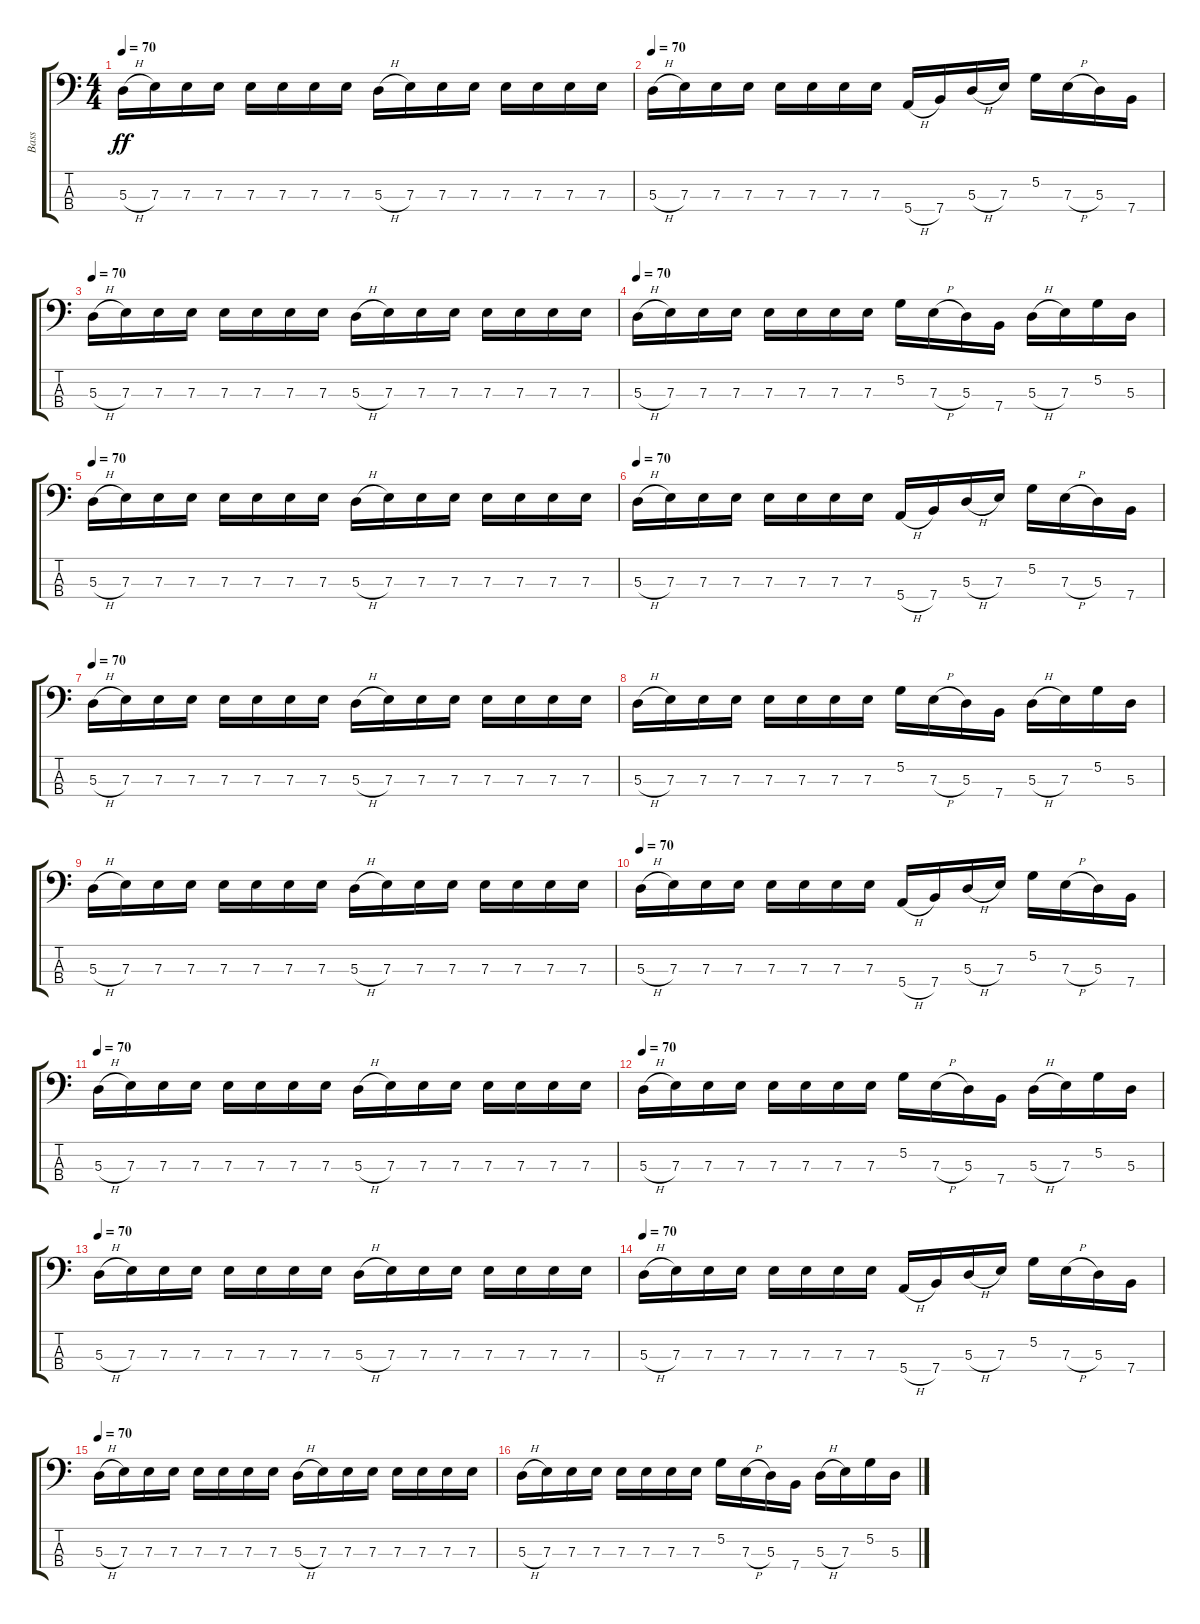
\track ("Bass" "Bass") {instrument electricbassfinger}
\staff {score tabs}
\tuning (G2 D2 A1 E1) {hide}
\ts (4 4)
\tempo 70
\clef f4
\ks c
5.3{h}.16{dy ff} 7.3.16 7.3.16 7.3.16 7.3.16 7.3.16 7.3.16 7.3.16 5.3{h}.16 7.3.16 7.3.16 7.3.16 7.3.16 7.3.16 7.3.16 7.3.16 |
\tempo 70
5.3{h}.16 7.3.16 7.3.16 7.3.16 7.3.16 7.3.16 7.3.16 7.3.16 5.4{h}.16 7.4.16 5.3{h}.16 7.3.16 5.2.16 7.3{h}.16 5.3.16 7.4.16 |
\tempo 70
5.3{h}.16 7.3.16 7.3.16 7.3.16 7.3.16 7.3.16 7.3.16 7.3.16 5.3{h}.16 7.3.16 7.3.16 7.3.16 7.3.16 7.3.16 7.3.16 7.3.16 |
\tempo 70
5.3{h}.16 7.3.16 7.3.16 7.3.16 7.3.16 7.3.16 7.3.16 7.3.16 5.2.16 7.3{h}.16 5.3.16 7.4.16 5.3{h}.16 7.3.16 5.2.16 5.3.16 |
\tempo 70
5.3{h}.16 7.3.16 7.3.16 7.3.16 7.3.16 7.3.16 7.3.16 7.3.16 5.3{h}.16 7.3.16 7.3.16 7.3.16 7.3.16 7.3.16 7.3.16 7.3.16 |
\tempo 70
5.3{h}.16 7.3.16 7.3.16 7.3.16 7.3.16 7.3.16 7.3.16 7.3.16 5.4{h}.16 7.4.16 5.3{h}.16 7.3.16 5.2.16 7.3{h}.16 5.3.16 7.4.16 |
\tempo 70
5.3{h}.16 7.3.16 7.3.16 7.3.16 7.3.16 7.3.16 7.3.16 7.3.16 5.3{h}.16 7.3.16 7.3.16 7.3.16 7.3.16 7.3.16 7.3.16 7.3.16 |
5.3{h}.16 7.3.16 7.3.16 7.3.16 7.3.16 7.3.16 7.3.16 7.3.16 5.2.16 7.3{h}.16 5.3.16 7.4.16 5.3{h}.16 7.3.16 5.2.16 5.3.16 |
5.3{h}.16 7.3.16 7.3.16 7.3.16 7.3.16 7.3.16 7.3.16 7.3.16 5.3{h}.16 7.3.16 7.3.16 7.3.16 7.3.16 7.3.16 7.3.16 7.3.16 |
\tempo 70
5.3{h}.16 7.3.16 7.3.16 7.3.16 7.3.16 7.3.16 7.3.16 7.3.16 5.4{h}.16 7.4.16 5.3{h}.16 7.3.16 5.2.16 7.3{h}.16 5.3.16 7.4.16 |
\tempo 70
5.3{h}.16 7.3.16 7.3.16 7.3.16 7.3.16 7.3.16 7.3.16 7.3.16 5.3{h}.16 7.3.16 7.3.16 7.3.16 7.3.16 7.3.16 7.3.16 7.3.16 |
\tempo 70
5.3{h}.16 7.3.16 7.3.16 7.3.16 7.3.16 7.3.16 7.3.16 7.3.16 5.2.16 7.3{h}.16 5.3.16 7.4.16 5.3{h}.16 7.3.16 5.2.16 5.3.16 |
\tempo 70
5.3{h}.16 7.3.16 7.3.16 7.3.16 7.3.16 7.3.16 7.3.16 7.3.16 5.3{h}.16 7.3.16 7.3.16 7.3.16 7.3.16 7.3.16 7.3.16 7.3.16 |
\tempo 70
5.3{h}.16 7.3.16 7.3.16 7.3.16 7.3.16 7.3.16 7.3.16 7.3.16 5.4{h}.16 7.4.16 5.3{h}.16 7.3.16 5.2.16 7.3{h}.16 5.3.16 7.4.16 |
\tempo 70
5.3{h}.16 7.3.16 7.3.16 7.3.16 7.3.16 7.3.16 7.3.16 7.3.16 5.3{h}.16 7.3.16 7.3.16 7.3.16 7.3.16 7.3.16 7.3.16 7.3.16 |
5.3{h}.16 7.3.16 7.3.16 7.3.16 7.3.16 7.3.16 7.3.16 7.3.16 5.2.16 7.3{h}.16 5.3.16 7.4.16 5.3{h}.16 7.3.16 5.2.16 5.3.16
